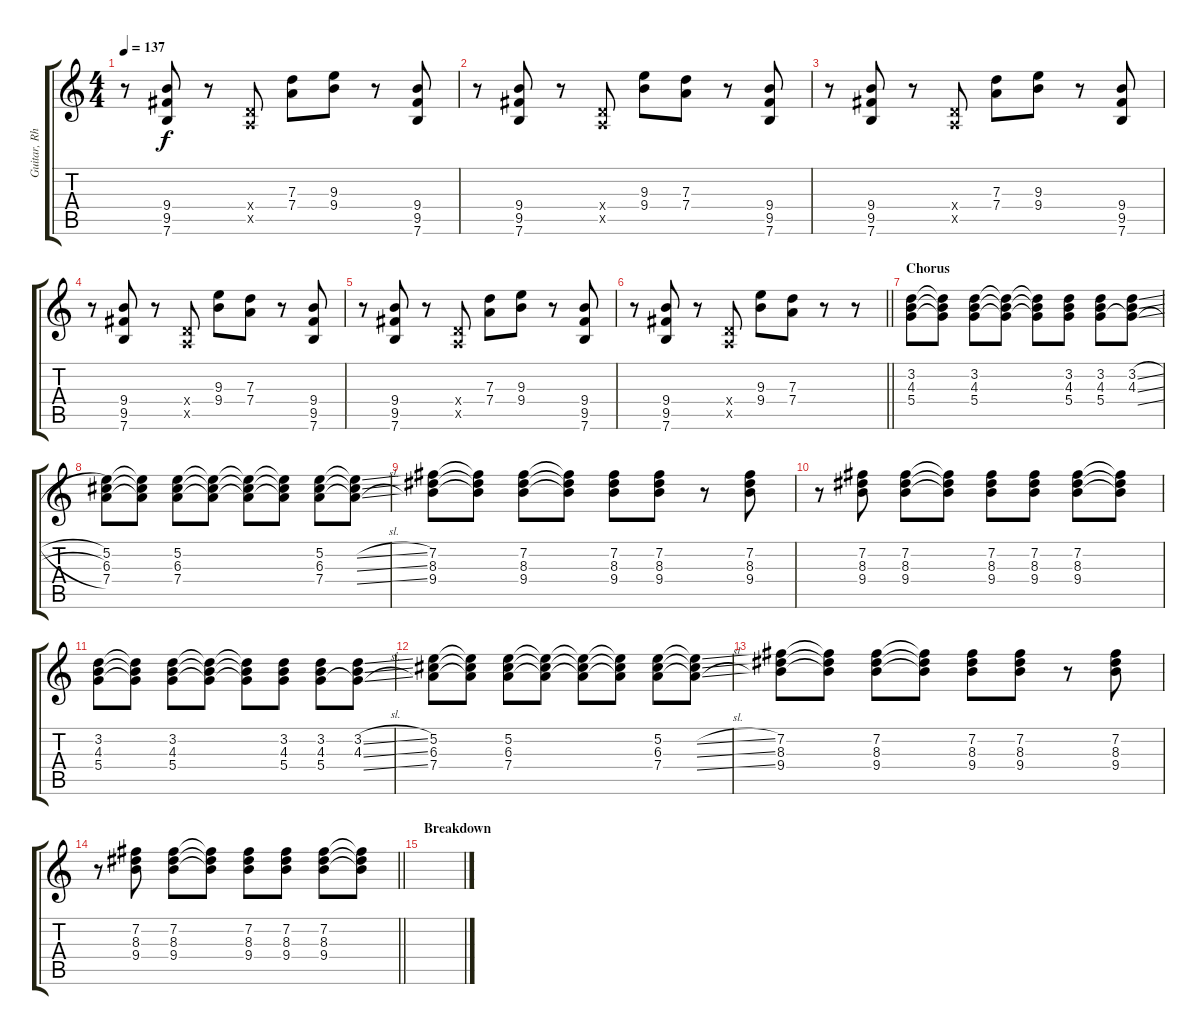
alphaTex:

\track ("Guitar, Rhythm" "Guitar, Rh") {instrument overdrivenguitar}
\staff {score tabs}
\tuning (E4 B3 G3 D3 A2 E2) {hide}
\ts (4 4)
\tempo 137
\clef g2
\ks c
r.8{dy f} (9.4 9.5 7.6).8 r.8 (0.4{x} 0.5{x}).8 (7.3 7.4).8 (9.3 9.4).8 r.8 (9.4 9.5 7.6).8 |
r.8 (9.4 9.5 7.6).8 r.8 (0.4{x} 0.5{x}).8 (9.3 9.4).8 (7.3 7.4).8 r.8 (9.4 9.5 7.6).8 |
r.8 (9.4 9.5 7.6).8 r.8 (0.4{x} 0.5{x}).8 (7.3 7.4).8 (9.3 9.4).8 r.8 (9.4 9.5 7.6).8 |
r.8 (9.4 9.5 7.6).8 r.8 (0.4{x} 0.5{x}).8 (9.3 9.4).8 (7.3 7.4).8 r.8 (9.4 9.5 7.6).8 |
r.8 (9.4 9.5 7.6).8 r.8 (0.4{x} 0.5{x}).8 (7.3 7.4).8 (9.3 9.4).8 r.8 (9.4 9.5 7.6).8 |
\barLineRight lightlight
r.8 (9.4 9.5 7.6).8 r.8 (0.4{x} 0.5{x}).8 (9.3 9.4).8 (7.3 7.4).8 r.8 r.8 |
\section ("" "Chorus")
(3.2 4.3 5.4).8 (3.2{t} 4.3{t} 5.4{t}).8 (3.2 4.3 5.4).8 (3.2{t} 4.3{t} 5.4{t}).8 (3.2{t} 4.3{t} 5.4{t}).8 (3.2 4.3 5.4).8 (3.2 4.3 5.4).8 (3.2{sl} 4.3{sl} 5.4{sl t}).8 |
(5.2 6.3 7.4).8 (5.2{t} 6.3{t} 7.4{t}).8 (5.2 6.3 7.4).8 (5.2{t} 6.3{t} 7.4{t}).8 (5.2{t} 6.3{t} 7.4{t}).8 (5.2{t} 6.3{t} 7.4{t}).8 (5.2 6.3 7.4).8 (5.2{sl t} 6.3{sl t} 7.4{sl t}).8 |
(7.2 8.3 9.4).8 (7.2{t} 8.3{t} 9.4{t}).8 (7.2 8.3 9.4).8 (7.2{t} 8.3{t} 9.4{t}).8 (7.2 8.3 9.4).8 (7.2 8.3 9.4).8 r.8 (7.2 8.3 9.4).8 |
r.8 (7.2 8.3 9.4).8 (7.2 8.3 9.4).8 (7.2{t} 8.3{t} 9.4{t}).8 (7.2 8.3 9.4).8 (7.2 8.3 9.4).8 (7.2 8.3 9.4).8 (7.2{t} 8.3{t} 9.4{t}).8 |
(3.2 4.3 5.4).8 (3.2{t} 4.3{t} 5.4{t}).8 (3.2 4.3 5.4).8 (3.2{t} 4.3{t} 5.4{t}).8 (3.2{t} 4.3{t} 5.4{t}).8 (3.2 4.3 5.4).8 (3.2 4.3 5.4).8 (3.2{sl} 4.3{sl} 5.4{sl t}).8 |
(5.2 6.3 7.4).8 (5.2{t} 6.3{t} 7.4{t}).8 (5.2 6.3 7.4).8 (5.2{t} 6.3{t} 7.4{t}).8 (5.2{t} 6.3{t} 7.4{t}).8 (5.2{t} 6.3{t} 7.4{t}).8 (5.2 6.3 7.4).8 (5.2{sl t} 6.3{sl t} 7.4{sl t}).8 |
(7.2 8.3 9.4).8 (7.2{t} 8.3{t} 9.4{t}).8 (7.2 8.3 9.4).8 (7.2{t} 8.3{t} 9.4{t}).8 (7.2 8.3 9.4).8 (7.2 8.3 9.4).8 r.8 (7.2 8.3 9.4).8 |
\barLineRight lightlight
r.8 (7.2 8.3 9.4).8 (7.2 8.3 9.4).8 (7.2{t} 8.3{t} 9.4{t}).8 (7.2 8.3 9.4).8 (7.2 8.3 9.4).8 (7.2 8.3 9.4).8 (7.2{t} 8.3{t} 9.4{t}).8 |
\section ("" "Breakdown")
